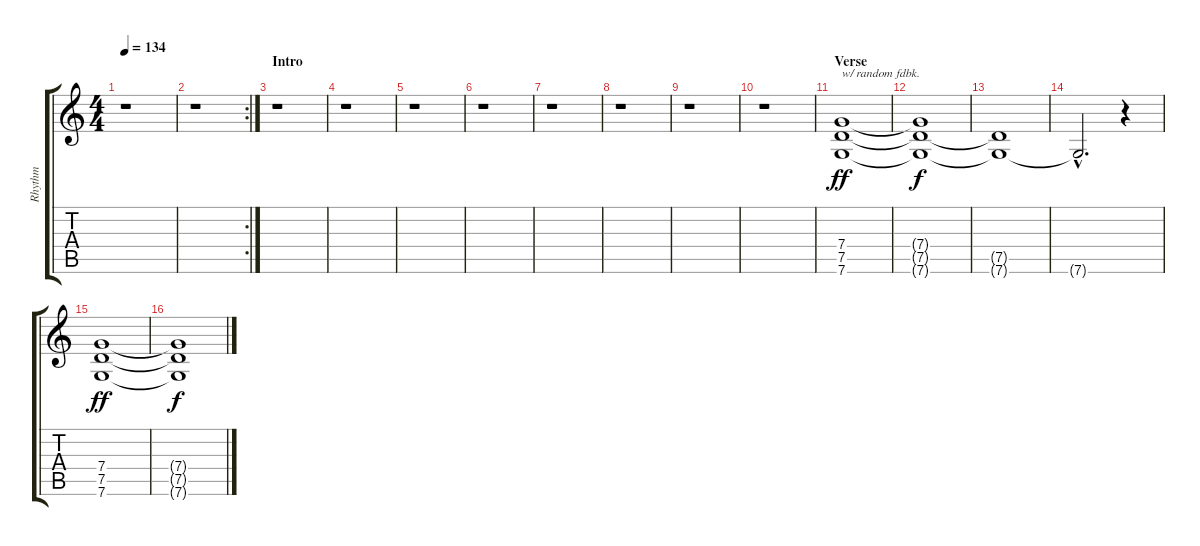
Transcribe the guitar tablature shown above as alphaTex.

\track ("Rhythm" "Rhythm") {instrument overdrivenguitar}
\staff {score tabs}
\tuning (D4 A3 F3 C3 G2 C2) {hide}
\ts (4 4)
\tempo 134
\clef g2
\ks c
r.1{dy ff instrument overdrivenguitar} |
\rc 2
r.1 |
\section ("" "Intro")
r.1 |
r.1 |
r.1 |
r.1 |
r.1 |
r.1 |
r.1 |
r.1 |
\section ("" "Verse")
(7.4 7.5 7.6).1{txt "w/ random fdbk." volume 6} |
(7.4{t} 7.5{t} 7.6{t}).1{dy f} |
(7.5{t} 7.6{t}).1 |
7.6{hac t}.2{d} r.4{volume 15} |
(7.4 7.5 7.6).1{dy ff volume 6} |
(7.4{t} 7.5{t} 7.6{t}).1{dy f}
